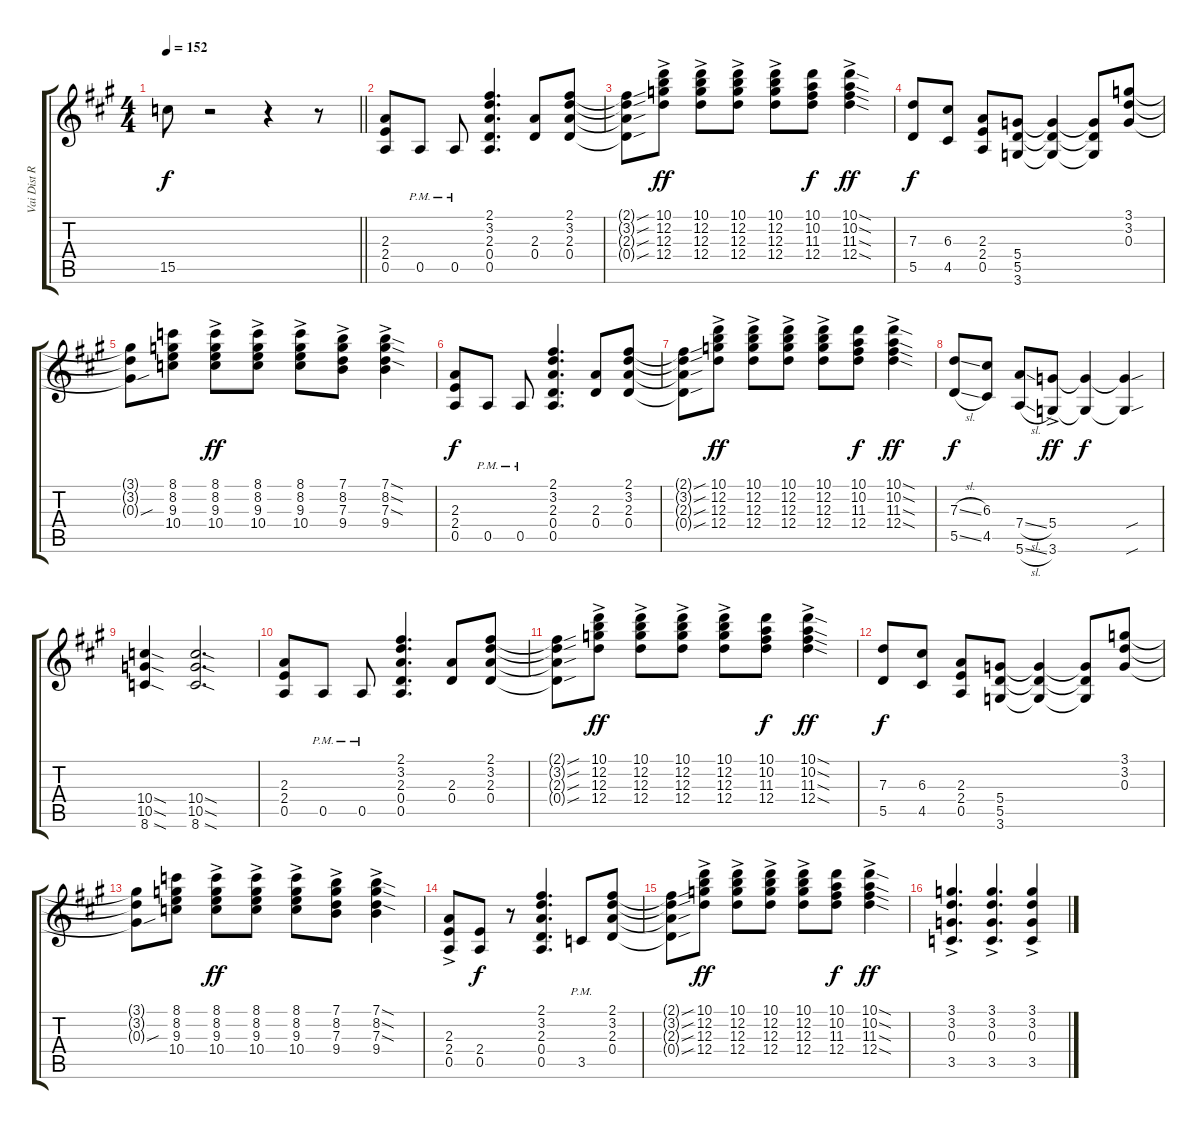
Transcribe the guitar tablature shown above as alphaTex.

\track ("Vai Dist Rhy" "Vai Dist R") {instrument overdrivenguitar}
\staff {score tabs}
\tuning (E4 B3 G3 D3 A2 E2) {hide}
\ts (4 4)
\tempo 152
\clef g2
\barLineRight lightlight
\ks a
15.5.8{dy f} r.2 r.4 r.8 |
(2.3 2.4 0.5).8 0.5{pm}.8 0.5{pm}.8 (2.1 3.2 2.3 0.4 0.5).4{d} (2.3 0.4).8 (2.1 3.2 2.3 0.4).8 |
(2.1{sou t} 3.2{sou t} 2.3{sou t} 0.4{sou t}).8 (10.1{ac} 12.2{ac} 12.3{ac} 12.4{ac}).8{dy ff} (10.1{ac} 12.2{ac} 12.3{ac} 12.4{ac}).8 (10.1{ac} 12.2{ac} 12.3{ac} 12.4{ac}).8 (10.1{ac} 12.2{ac} 12.3{ac} 12.4{ac}).8 (10.1 10.2 11.3 12.4).8{dy f} (10.1{sod ac} 10.2{sod ac} 11.3{sod ac} 12.4{sod ac}).4{dy ff} |
(7.3 5.5).8{dy f} (6.3 4.5).8 (2.3 2.4 0.5).8 (5.4 5.5 3.6).8 (5.4{t} 5.5{t} 3.6{t}).4 (5.4{t} 5.5{t} 3.6{t}).8 (3.1 3.2 0.3).8 |
(3.1{t} 3.2{t} 0.3{sou t}).8 (8.1 8.2 9.3 10.4).8 (8.1{ac} 8.2{ac} 9.3{ac} 10.4{ac}).8{dy ff} (8.1{ac} 8.2{ac} 9.3{ac} 10.4{ac}).8 (8.1{ac} 8.2{ac} 9.3{ac} 10.4{ac}).8 (7.1{ac} 8.2{ac} 7.3{ac} 9.4{ac}).8 (7.1{sod ac} 8.2{sod ac} 7.3{sod ac} 9.4{ac}).4 |
(2.3 2.4 0.5).8{dy f} 0.5{pm}.8 0.5{pm}.8 (2.1 3.2 2.3 0.4 0.5).4{d} (2.3 0.4).8 (2.1 3.2 2.3 0.4).8 |
(2.1{sou t} 3.2{sou t} 2.3{sou t} 0.4{sou t}).8 (10.1{ac} 12.2{ac} 12.3{ac} 12.4{ac}).8{dy ff} (10.1{ac} 12.2{ac} 12.3{ac} 12.4{ac}).8 (10.1{ac} 12.2{ac} 12.3{ac} 12.4{ac}).8 (10.1{ac} 12.2{ac} 12.3{ac} 12.4{ac}).8 (10.1 10.2 11.3 12.4).8{dy f} (10.1{sod ac} 10.2{sod ac} 11.3{sod ac} 12.4{sod ac}).4{dy ff} |
(7.3{sl} 5.5{sl}).8{dy f} (6.3 4.5).8 (7.4{sl} 5.6{sl}).8 (5.4{ac} 3.6{ac}).8{dy ff} (5.4{t} 3.6{t}).4{dy f} (5.4{sou t} 3.6{sou t}).4 |
(10.4{sod} 10.5{sod} 8.6{sod}).4 (10.4{sod} 10.5{sod} 8.6{sod}).2{d} |
(2.3 2.4 0.5).8 0.5{pm}.8 0.5{pm}.8 (2.1 3.2 2.3 0.4 0.5).4{d} (2.3 0.4).8 (2.1 3.2 2.3 0.4).8 |
(2.1{sou t} 3.2{sou t} 2.3{sou t} 0.4{sou t}).8 (10.1{ac} 12.2{ac} 12.3{ac} 12.4{ac}).8{dy ff} (10.1{ac} 12.2{ac} 12.3{ac} 12.4{ac}).8 (10.1{ac} 12.2{ac} 12.3{ac} 12.4{ac}).8 (10.1{ac} 12.2{ac} 12.3{ac} 12.4{ac}).8 (10.1 10.2 11.3 12.4).8{dy f} (10.1{sod ac} 10.2{sod ac} 11.3{sod ac} 12.4{sod ac}).4{dy ff} |
(7.3 5.5).8{dy f} (6.3 4.5).8 (2.3 2.4 0.5).8 (5.4 5.5 3.6).8 (5.4{t} 5.5{t} 3.6{t}).4 (5.4{t} 5.5{t} 3.6{t}).8 (3.1 3.2 0.3).8 |
(3.1{t} 3.2{t} 0.3{sou t}).8 (8.1 8.2 9.3 10.4).8 (8.1{ac} 8.2{ac} 9.3{ac} 10.4{ac}).8{dy ff} (8.1{ac} 8.2{ac} 9.3{ac} 10.4{ac}).8 (8.1{ac} 8.2{ac} 9.3{ac} 10.4{ac}).8 (7.1{ac} 8.2{ac} 7.3{ac} 9.4{ac}).8 (7.1{sod ac} 8.2{sod ac} 7.3{sod ac} 9.4{ac}).4 |
(2.3{ac} 2.4{ac} 0.5{ac}).8 (2.4 0.5).8{dy f} r.8 (2.1 3.2 2.3 0.4 0.5).4{d} 3.5{pm}.8 (2.1 3.2 2.3 0.4).8 |
(2.1{sou t} 3.2{sou t} 2.3{sou t} 0.4{sou t}).8 (10.1{ac} 12.2{ac} 12.3{ac} 12.4{ac}).8{dy ff} (10.1{ac} 12.2{ac} 12.3{ac} 12.4{ac}).8 (10.1{ac} 12.2{ac} 12.3{ac} 12.4{ac}).8 (10.1{ac} 12.2{ac} 12.3{ac} 12.4{ac}).8 (10.1 10.2 11.3 12.4).8{dy f} (10.1{sod ac} 10.2{sod ac} 11.3{sod ac} 12.4{sod ac}).4{dy ff} |
(3.1{ac} 3.2{ac} 0.3{ac} 3.5{ac}).4{d} (3.1{ac} 3.2{ac} 0.3{ac} 3.5{ac}).4{d} (3.1{ac} 3.2{ac} 0.3{ac} 3.5{ac}).4
